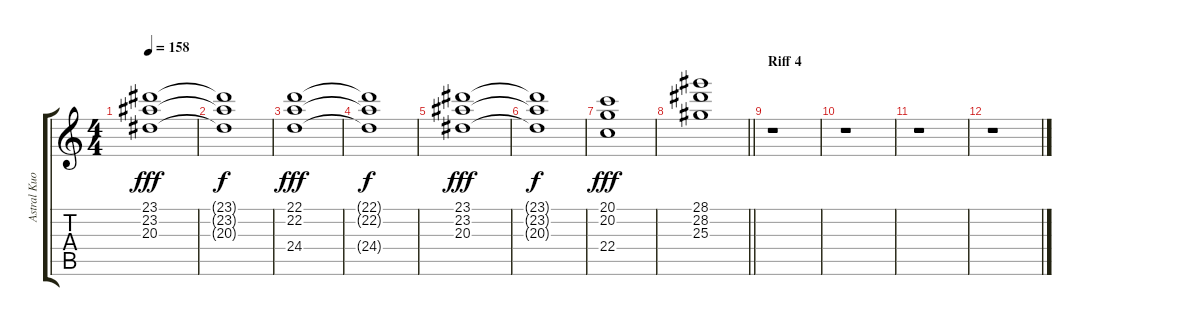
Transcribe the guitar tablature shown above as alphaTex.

\track ("Astral Kuoro" "Astral Kuo") {instrument stringensemble2}
\staff {score tabs}
\tuning (E4 B3 G3 D3 A2 E2) {hide}
\ts (4 4)
\tempo 158
\clef g2
\ks c
(23.1 23.2 20.3).1{dy fff} |
(23.1{t} 23.2{t} 20.3{t}).1{dy f} |
(22.1 22.2 24.4).1{dy fff} |
(22.1{t} 22.2{t} 24.4{t}).1{dy f} |
(23.1 23.2 20.3).1{dy fff} |
(23.1{t} 23.2{t} 20.3{t}).1{dy f} |
(20.1 20.2 22.4).1{dy fff} |
\barLineRight lightlight
(28.1 28.2 25.3).1 |
\section ("" "Riff 4")
r.1 |
r.1 |
r.1 |
r.1
